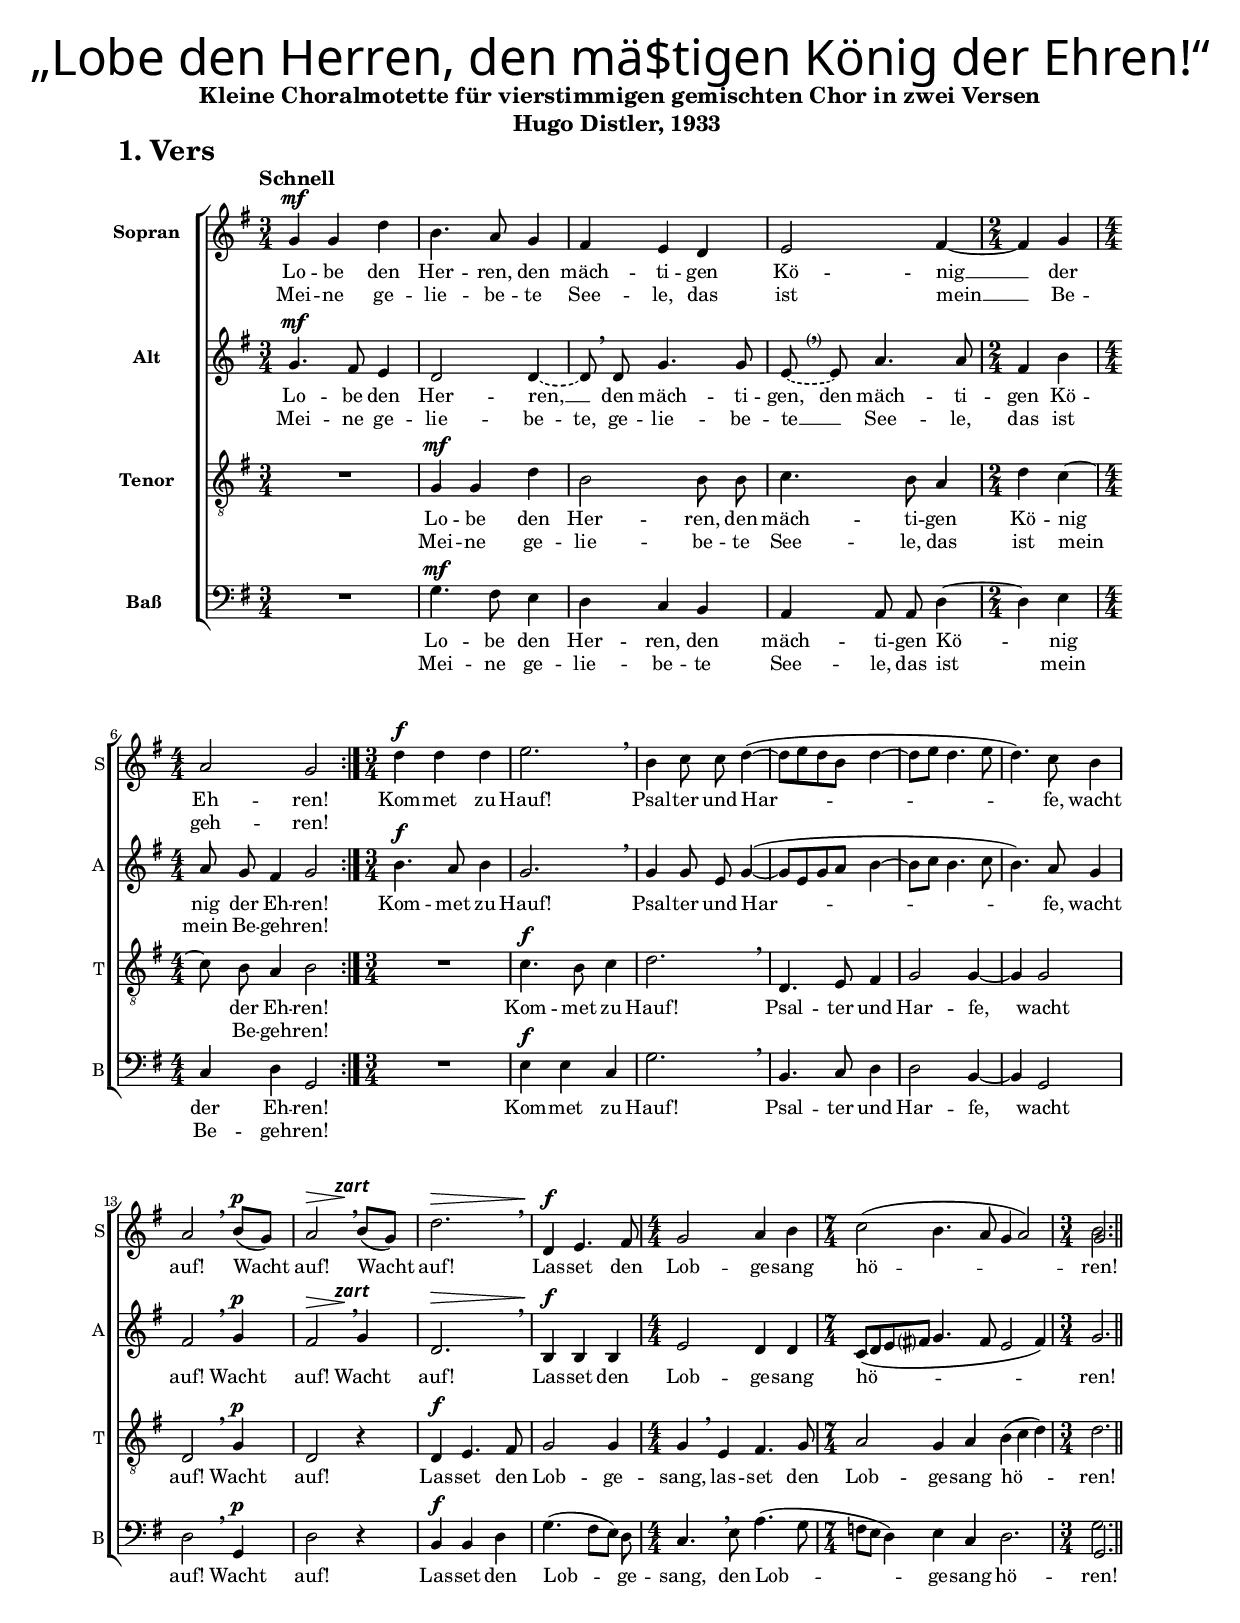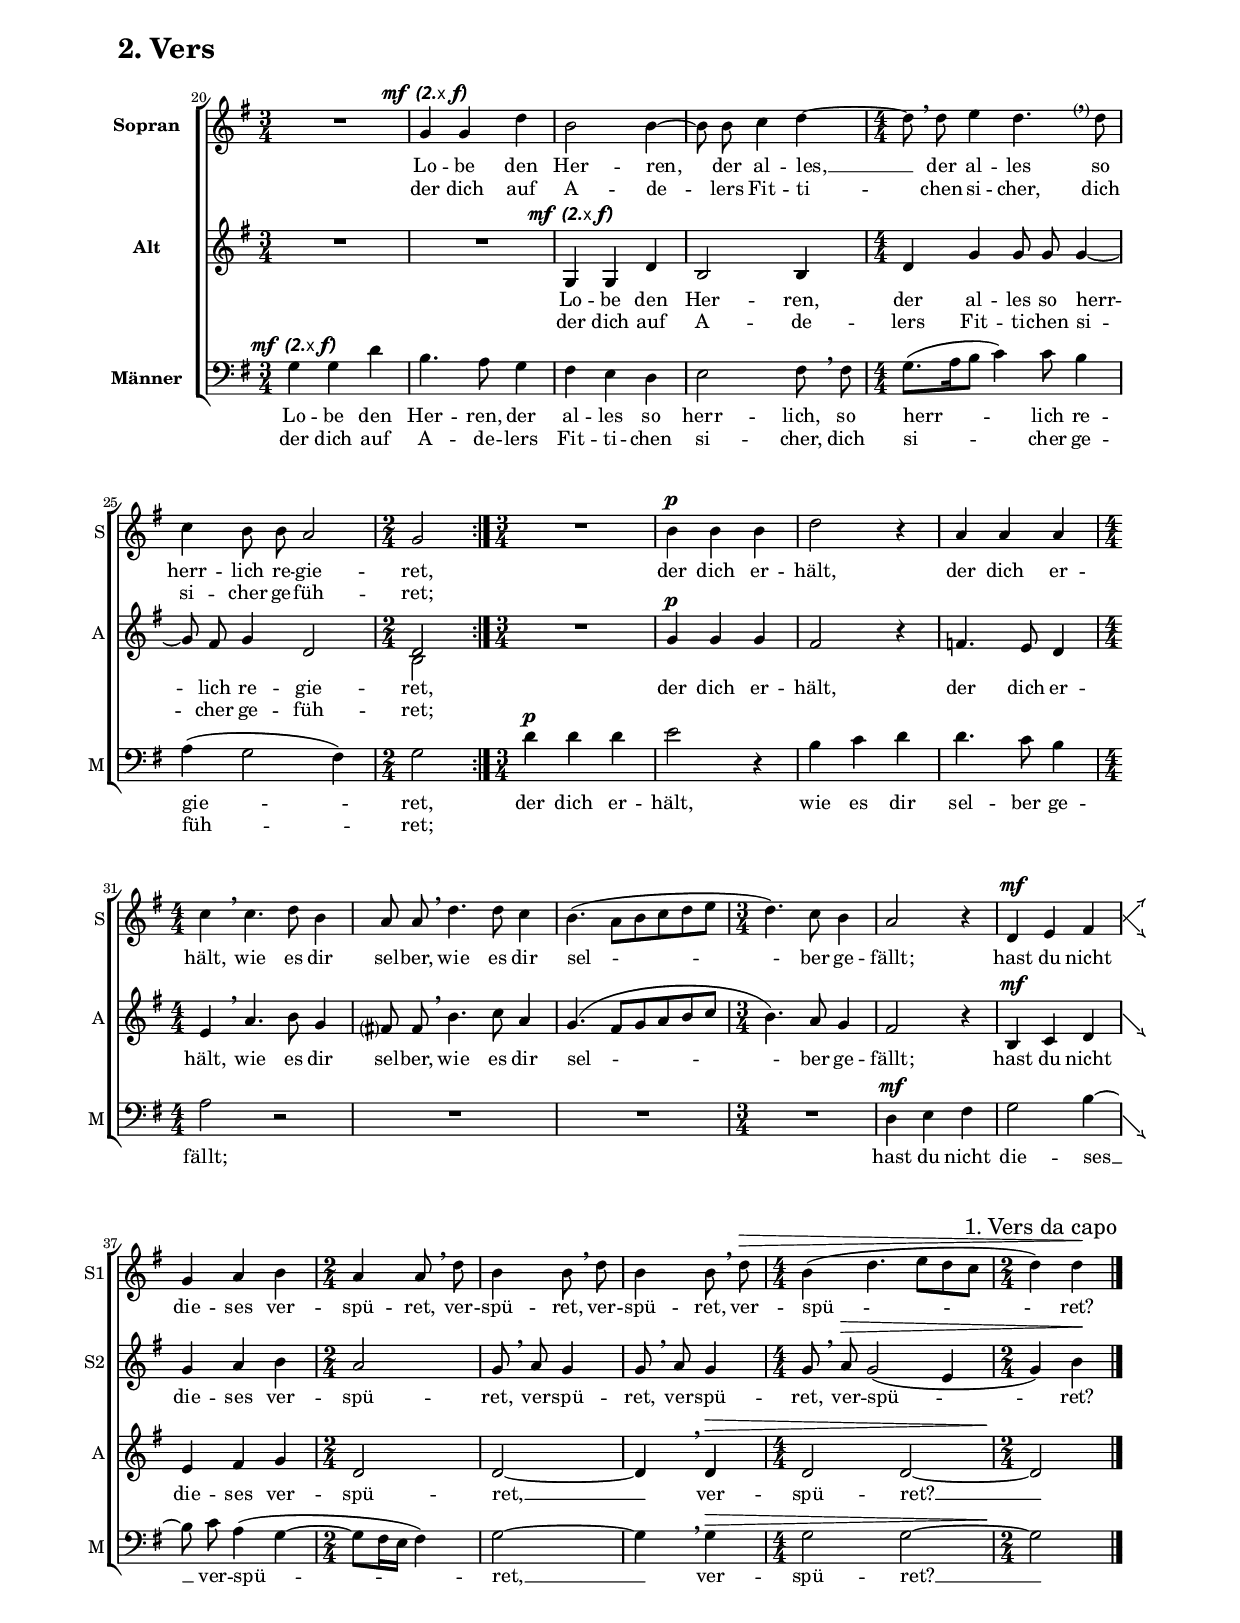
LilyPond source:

\version "2.16.2"
\include "deutsch.ly"

#(define-markup-command (arrow-at-angle layout props angle-deg length fill)
  (number? number? boolean?) (let* (
  ;; PI-OVER-180 and degrees->radians are taken from flag-styles.scm
  (PI-OVER-180 (/ (atan 1 1) 45))
  (degrees->radians (lambda (degrees) (* degrees PI-OVER-180)))
  (angle-rad (degrees->radians angle-deg))
  (target-x (* length (cos angle-rad)))
  (target-y (* length (sin angle-rad))))
  (interpret-markup layout props
  (markup
  #:translate (cons (/ target-x 2) (/ target-y 2))
  #:rotate angle-deg
  #:translate (cons (/ length -2) 0)
  #:concat (#:draw-line (cons length 0)
  #:arrow-head X RIGHT fill))))
)

splitStaffBarLineMarkup = \markup \with-dimensions #'(0 . 0) #'(0 . 0) {
  \combine \arrow-at-angle #45 #(sqrt 8) ##f \arrow-at-angle #-45 #(sqrt 8) ##f
}

splitStaffBarLine = { \once \override Staff.BarLine #'stencil =
  #(lambda (grob) (ly:stencil-combine-at-edge (ly:bar-line::print grob) X RIGHT
  (grob-interpret-markup grob splitStaffBarLineMarkup) 0)) \break
}

downStaffBarLine = { \once \override Staff.BarLine #'stencil =
  #(lambda (grob) (ly:stencil-combine-at-edge (ly:bar-line::print grob) X RIGHT
  (grob-interpret-markup grob downStaffBarLineMarkup) 0)) \break
}

downStaffBarLineMarkup = \markup \with-dimensions #'(0 . 0) #'(0 . 0) {
 \arrow-at-angle #-45 #(sqrt 8) ##f
}

parenbreathe = { \once \override BreathingSign #'text =
  \markup { \concat { \vcenter "(" \musicglyph #"scripts.rcomma" \vcenter ")" } } \breathe
}

nexttiedashed = {
  \once \override Tie #'dash-definition = #'((0 1 0.5 .8))
}

igm = { \set ignoreMelismata = ##t }
obm = { \unset ignoreMelismata }

mff = #(make-dynamic-script #{ \markup \line {
  \dynamic "mf" \normal-text
  \concat {\override #'(font-name . "CMU Serif Bold Italic") \fontsize #0 " (2."
  \normal-text \sans \fontsize #0 "x "
  \dynamic "f"
  \override #'(font-name . "CMU Serif Bold Italic") \fontsize #0 ")"}
  } #}
)

zart  = #(make-dynamic-script #{ \markup \line {\hspace #-2.6 \normal-text
  \override #'(font-name . "CMU Serif Bold Italic") \fontsize #0 "zart" } #})

globMus = {
  #(set-accidental-style 'modern-cautionary)
  \autoBeamOff
  \dynamicUp
  \key g \major
  \time 3/4
  \numericTimeSignature
}

sopMusicA = \relative g' {
  \set Staff.instrumentName = \markup { \bold "Sopran " }
  \set Staff.shortInstrumentName = \markup {  "S" }
  \set Staff.midiInstrument = #"recorder"
  \tempo \markup {\fontsize #+1 "Schnell"}
  \repeat volta 2 {g4\mf g d' h4. a8 g4 fis e d e2 fis4 ~ \time 2/4 fis g \time 4/4 a2 g}
  \time 3/4 d'4\f d d e2. \breathe h4 c8 c d4 ( ~ d8 [e d h] d4 ~ d8 [e] d4. e8 d4.) c8 h4
  a2 \breathe h8\p ([g])<< {a2}{s8\> s8 s8 s8\!} >> \breathe h8 ([\zart g])
  d'2.\> \breathe d,4\f e4. fis8 \time 4/4 g2 a4 h \time 7/4 c2 (h4. a8 g4 a2) \time 3/4
  <<{\voiceOne g2.} \new Voice {\voiceTwo h2.}>> \oneVoice \bar "||"
}

sopMusicB = \relative g' {
  \set Staff.instrumentName = \markup { \bold "Sopran " }
  \set Staff.shortInstrumentName = \markup {  "S" }
  \set Staff.midiInstrument = #"recorder"
  \set Score.currentBarNumber = #20 \bar""
  \repeat volta 2 {R2. g4\mff g d' h2 h4 ~ h8 h c4 d ~ \time 4/4 d8 \breathe
  d e4 d4. \parenbreathe d8 c4 h8 h a2
  \time 2/4 g2} \time 3/4 R2. h4\p h h d2 r4 a4 a a \time 4/4 c \breathe
  c4. d8 h4 a8 a \breathe 
  d4. d8 c4 h4. ( a8 [h c d e] \time 3/4 d4.) c8 h4 a2 r4 d,\mf e fis \splitStaffBarLine
  \set Staff.shortInstrumentName = \markup { "S1" }
  g a h  \time 2/4 a a8 \breathe d h4 h8 \breathe d h4 h8 \breathe d \>
  \time 4/4 h4 ( d4. e8 [d c] \time 2/4 d4) d\!
  \once \override Score.RehearsalMark #'self-alignment-X = #RIGHT
  \mark \markup {"1. Vers da capo" } \bar "|."
}

mezMusic = \relative g' {
  \set Staff.instrumentName = \markup { \bold "Mezzo" }
  \set Staff.shortInstrumentName = \markup { "S" }
  \set Staff.midiInstrument = #"recorder"
  \repeat unfold 55 { \skip 4 }
  \set Staff.shortInstrumentName = \markup { "S2" }
  g a h  \time 2/4 a2 g8 \breathe a g4 g8 \breathe a
  g4 \time 4/4 g8 \breathe a\> g2 (e4 g) h\! \bar "|."
}

altMusicA = \relative g' {
  \set Staff.instrumentName = \markup { \bold "Alt " }
  \set Staff.shortInstrumentName = \markup { "A" }
  \set Staff.midiInstrument = #"recorder"
  \repeat volta 2 {g4.\mf fis8 e4 d2\nexttiedashed d4 ~ d8 \breathe d g4. g8
  \nexttiedashed e8 ~ \parenbreathe  e a4. a8 \time 2/4 fis4 h \time 4/4 a8 g fis4 g2 }
  \time 3/4  h4.\f a8 h4 g2. \breathe g4 g8 e g4 ( ~ g8 [e g a] h4 ~ h8 [c] h4. c8 h4.)
  a8 g4 fis2 \breathe g4\p << {fis2}{s8\> s8 s8 s8\!} >>
  \breathe g4\zart d2.\> \breathe h4\f h h \time 4/4 e2 d4 d
  \time 7/4 c8 ([d e fis?] g4. fis8 e2 fis4) \time 3/4 g2. \bar "||"
}

altMusicB = \relative g' {
  \set Staff.instrumentName = \markup { \bold "Alt " }
  \set Staff.shortInstrumentName = \markup { "A" }
  \set Staff.midiInstrument = #"recorder"
  \repeat volta 2 {R2. R g,4\mff g d' h2 h4 \time 4/4 d g g8 g g4 ~ g8 fis g4 d2 \time 2/4
  <<{\voiceOne d2} \new Voice {\voiceTwo h2}>> \oneVoice }
  \time 3/4
  R2. g'4\p g g fis2 r4 f4. e8 d4 \time 4/4 e \breathe a4. h8 g4 fis?8 fis \breathe
  h4. c8 a4 g4. ( fis8 [g a h c] \time 3/4 h4.) a8 g4 fis2 r4 h,4\mf c d \downStaffBarLine
  e fis g \time 2/4 d2 d ~ d4 \breathe d4\> \time 4/4 d2 d ~d\! \bar "|."
}

tenMusic = \relative g {
  \set Staff.instrumentName = \markup { \bold "Tenor " }
  \set Staff.shortInstrumentName = \markup { "T" }
  \set Staff.midiInstrument = #"recorder"
  \clef "G_8"
  \repeat volta 2 {R2. g4\mf g d' h2 h8 h c4. h8 a4 \time 2/4 d
  \once \override Tie #'staff-position = #3.5 c ~ \time 4/4 c8 h a4 h2 }
  \time 3/4 R2. c4.\f h8 c4 d2. \breathe d,4. e8 fis4 g2 g4 ~ g g2 d \breathe g4\p d2 r4
  d4\f e4. fis8 g2 g4 \time 4/4 g \breathe e fis4. g8 \time 7/4 a2 g4 a h (c d)
  \time 3/4 d2. \bar "||"
}

basMusicA = \relative g {
  \set Staff.instrumentName = \markup { \bold "Baß  " }
  \set Staff.shortInstrumentName = \markup { "B" }
  \set Staff.midiInstrument = #"recorder"
  \clef "bass"
  \repeat volta 2 { R2. g4.\mf fis8 e4 d c h a a8 a
  \once \override Tie #'staff-position = #3.5 d4 ~ \time 2/4 d e \time 4/4 c d g,2 }
  \time 3/4 R2. e'4\f e c g'2. \breathe h,4. c8 d4 d2 h4 ~ h g2 d'2 \breathe g,4\p d'2 r4
  h4\f h d g4. ( fis8 [e]) d \time 4/4 c4. \breathe e8 a4. (g8 \time 7/4 f [e] d4) e c d2.
  \time 3/4 <<{\voiceOne g,2.} \new Voice {\voiceTwo g'2.}>> \oneVoice \bar "||"
}

basMusicB = \relative g {
  \set Staff.instrumentName = \markup { \bold "Männer " }
  \set Staff.shortInstrumentName = \markup { "M" }
  \set Staff.midiInstrument = #"recorder"
  \clef "bass"
  \repeat volta 2 { g4\mff g d' h4. a8 g 4 fis e d e2 fis8 \breathe fis \time 4/4 g8.
  ([a16 h8] c4) c8 h4 a (g2 fis4) \time 2/4 g2 }\time 3/4 d'4\p d d e2 r4 h c d d4. c8 h4
  \time 4/4 a2 r R1 R1 \time 3/4 R2. d,4\mf e fis g2 h4 ~  \downStaffBarLine
  h8 c a4 (g ~ \time 2/4 g8 [fis16 e] fis4) g2 ~ g4 \breathe g\>
  \time 4/4 g2 g ~ \time 2/4 g\! \bar "|."
}

sopWordsAA = \lyricmode {
  Lo -- be den Her -- ren, den mäch -- ti -- gen Kö -- nig __ der Eh -- ren!
  Kom -- met zu Hauf! Psal -- ter und Har -- fe, wacht auf! Wacht auf! Wacht auf!
  Las -- set den Lob -- ge -- sang hö -- ren!
}

sopWordsAB = \lyricmode {
  Mei -- ne ge -- lie -- be -- te See -- le, das ist mein __ Be -- geh -- ren!
}

sopWordsBA = \lyricmode {
  Lo -- be den Her -- ren, der al -- les, __ der al -- les so herr -- lich
  re -- gie -- ret, der dich er -- hält, der dich er -- hält, wie es dir
  sel -- ber, wie es dir sel -- ber ge -- fällt; hast du nicht die -- ses
  ver -- spü -- ret, ver -- spü -- ret, ver -- spü -- ret, ver -- spü -- ret?
}

sopWordsBB = \lyricmode {
  der dich auf A -- de -- lers Fit -- ti -- chen si -- cher, dich si -- cher ge -- füh -- ret;
}

mezWords = \lyricmode {
  die -- ses ver -- spü -- ret, ver -- spü -- ret, ver -- spü -- ret, ver -- spü -- ret?
}

altWordsAA =\lyricmode {
  Lo -- be den Her -- ren, __ den \igm mäch -- ti -- gen, den
  \obm mäch -- ti -- gen Kö -- nig der Eh -- ren!
  Kom -- met zu Hauf! Psal -- ter und Har -- fe, wacht auf!
  Wacht auf! Wacht auf! Las -- set den Lob -- ge -- sang hö -- ren!
}

altWordsAB =\lyricmode {
  Mei -- ne \igm ge -- lie -- be -- te, \obm ge -- lie -- be -- te __ See -- le,
  das ist mein Be -- geh -- ren!
}

altWordsBA =\lyricmode {
  Lo -- be den Her -- ren, der al -- les so herr -- lich re -- gie -- ret,
  der dich er -- hält, der dich er -- hält, wie es dir sel -- ber, wie es
  dir sel -- ber ge -- fällt; hast du nicht die -- ses ver -- spü -- ret,
  __ ver -- spü -- ret? __
}

altWordsBB =\lyricmode {
  der dich auf A -- de -- lers Fit -- ti -- chen si -- cher ge -- füh -- ret;
}

tenWordsA = \lyricmode {
  Lo -- be den Her -- ren, den mäch -- ti -- gen Kö -- nig der Eh -- ren!
  Kom -- met zu Hauf! Psal -- ter und Har -- fe, wacht auf! Wacht auf!
  Las -- set den Lob -- ge -- sang, las -- set den Lob -- ge -- sang hö -- ren!
}

tenWordsB = \lyricmode {
  Mei -- ne ge -- lie -- be -- te See -- le, das ist mein Be -- geh -- ren!
}

basWordsAA = \lyricmode {
  Lo -- be den Her -- ren, den mäch -- ti -- gen Kö -- nig der Eh -- ren!
  Kom -- met zu Hauf! Psal -- ter und Har -- fe, wacht auf! Wacht auf!
  Las -- set den Lob -- ge -- sang, den Lob -- ge -- sang hö -- ren!
}

basWordsAB = \lyricmode {
  Mei -- ne ge -- lie -- be -- te See -- le, das ist mein Be -- geh -- ren!
}

basWordsBA = \lyricmode {
  Lo -- be den Her -- ren, der al -- les so herr -- lich, so herr -- lich re -- gie -- ret,
  der dich er -- hält, wie es dir sel -- ber ge -- fällt;
  hast du nicht die -- ses __ ver -- spü -- ret, __ ver -- spü -- ret? __
}

basWordsBB = \lyricmode {
  der dich auf A -- de -- lers Fit -- ti -- chen si -- cher, dich si -- cher ge -- füh -- ret;
}

\header {
  title = \markup  { \bold \fontsize #+4.9 { \override #'(font-name . "Offenbold")
  "„Lobe den Herren, den mä$tigen König der Ehren!“" }}
subtitle = \markup {\bold \fontsize #+1 {"Kleine Choralmotette für vierstimmigen gemischten Chor in zwei Versen"}}
subsubtitle = \markup {\bold \fontsize #+3 {"Hugo Distler, 1933 "}}
}

#(set-global-staff-size 15.5)
#(ly:set-option 'point-and-click #f)
#(ly:set-option 'delete-intermediate-files #f)

\paper {
  #(set-paper-size "a4")
  two-sided = ##t
  inner-margin = 2.0\cm
  outer-margin = 2.0\cm
  binding-offset = 0\cm
  line-width = 17\cm
  top-margin = 1.7\cm
  bottom-margin = 1.5\cm
  horizontal-shift =0\mm
  page-count = #2
  ragged-bottom = ##f
  ragged-last-bottom = ##f
  print-page-number = ##f
  annotate-spacing=##f
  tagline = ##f
}

\markup {\line {\bold \fontsize #+4 { "1. Vers" }}}

\score  {
  \new ChoirStaff <<
    \new Staff {\new Voice = sop {\globMus \sopMusicA}}
      \new Lyrics \with{}\lyricsto sop {\sopWordsAA}
      \new Lyrics \with{}\lyricsto sop {\sopWordsAB}
    \new Staff {\new Voice = alt {\globMus \altMusicA}}
      \new Lyrics \with{}\lyricsto alt {\altWordsAA}
      \new Lyrics \with{}\lyricsto alt {\altWordsAB}
    \new Staff {\new Voice = ten {\globMus \tenMusic}}
      \new Lyrics \with{}\lyricsto ten {\tenWordsA}
      \new Lyrics \with{}\lyricsto ten {\tenWordsB}
    \new Staff {\new Voice = bas {\globMus \basMusicA}}
      \new Lyrics \with{}\lyricsto bas {\basWordsAA}
      \new Lyrics \with{}\lyricsto bas {\basWordsAB}
  >>
  \layout{
    system-count = #3
  }
}
\pageBreak

\markup {\line {\bold \fontsize #+4 { "2. Vers" }}}

\score  {
  \new ChoirStaff <<
    \new Staff {\new Voice = sop {\globMus \sopMusicB}}
      \new Lyrics \with{}\lyricsto sop {\sopWordsBA}
      \new Lyrics \with{}\lyricsto sop {\sopWordsBB}
    \new Staff {\new Voice = mez {\globMus \mezMusic}}
      \new Lyrics \with{}\lyricsto mez {\mezWords}
    \new Staff {\new Voice = alt {\globMus \altMusicB}}
      \new Lyrics \with{}\lyricsto alt {\altWordsBA}
      \new Lyrics \with{}\lyricsto alt {\altWordsBB}
    \new Staff {\new Voice = bas {\globMus \basMusicB}}
      \new Lyrics \with{}\lyricsto bas {\basWordsBA}
      \new Lyrics \with{}\lyricsto bas {\basWordsBB}
  >>
  \layout{
    system-count = #4
    \context {
      \Staff \RemoveEmptyStaves
      \override VerticalAxisGroup #'remove-first = ##t
    }
  }
}
